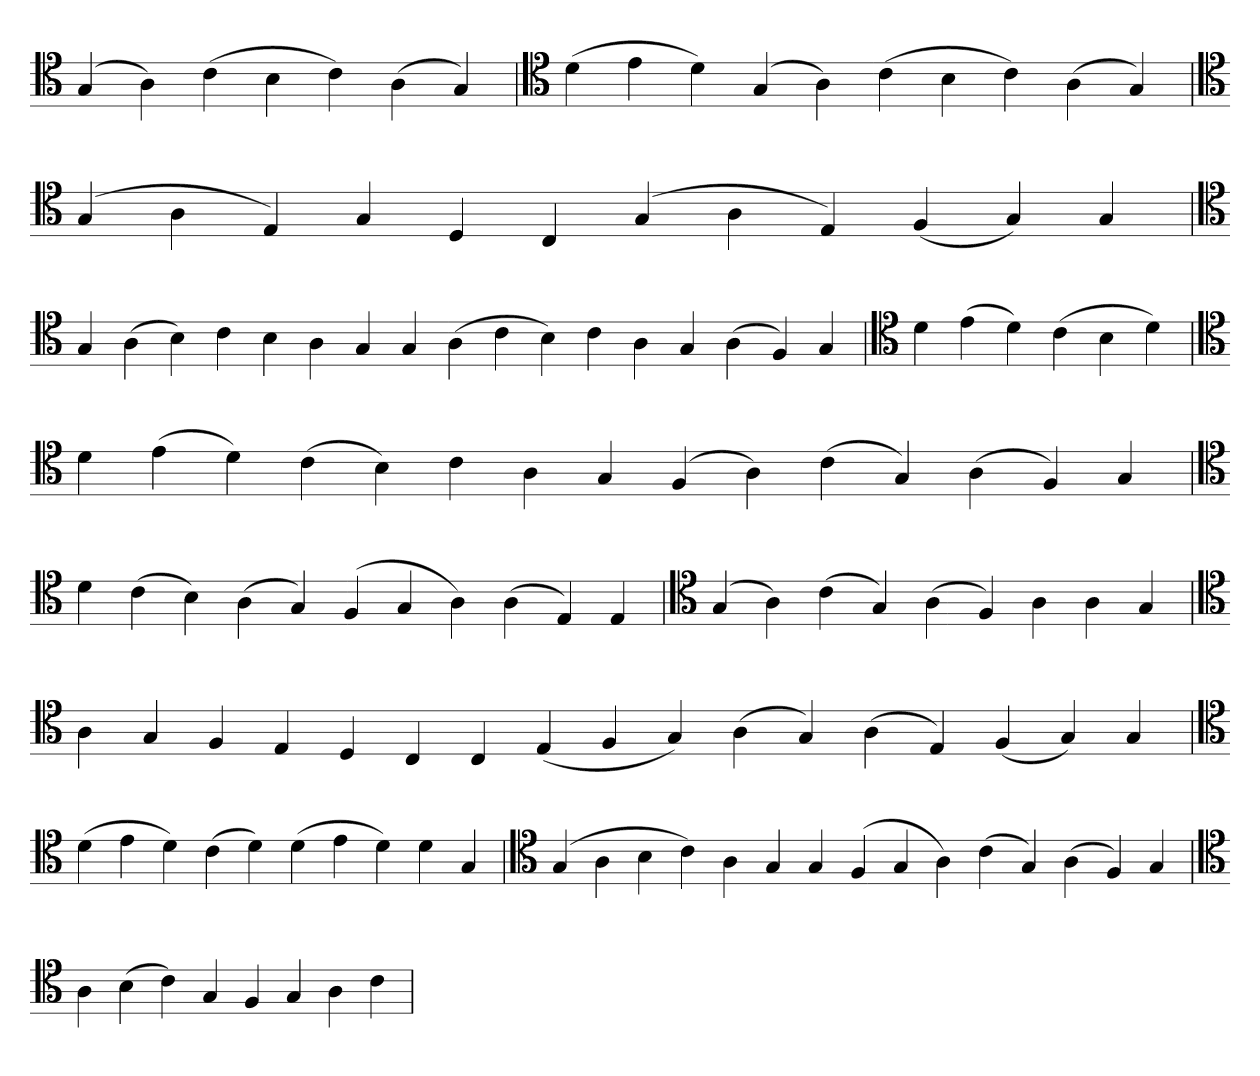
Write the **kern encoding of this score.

**kern
*part1
*staff1
*clefC4
=
(4G
4A)
(4c
4B
4c)
(4A
4G)
=`
*clefC4
(4d
4e
4d)
(4G
4A)
(4c
4B
4c)
(4A
4G)
=`
*clefC4
(4G
4A
4E)
4G
4D
4C
(4G
4A
4E)
(4F
4G)
4G
='
*clefC4
4G
(4A
4B)
4c
4B
4A
4G
4G
(4A
4c
4B)
4c
4A
4G
(4A
4F)
4G
=
*clefC4
4d
(4e
4d)
(4c
4B
4d)
=`
*clefC4
4d
(4e
4d)
(4c
4B)
4c
4A
4G
(4F
4A)
(4c
4G)
(4A
4F)
4G
=`
*clefC4
4d
(4c
4B)
(4A
4G)
(4F
4G
4A)
(4A
4E)
4E
=
*clefC4
(4G
4A)
(4c
4G)
(4A
4F)
4A
4A
4G
=`
*clefC4
4A
4G
4F
4E
4D
4C
4C
(4E
4F
4G)
(4A
4G)
(4A
4E)
(4F
4G)
4G
=
*clefC4
(4d
4e
4d)
(4c
4d)
(4d
4e
4d)
4d
4G
=`
*clefC4
(4G
4A
4B
4c)
4A
4G
4G
(4F
4G
4A)
(4c
4G)
(4A
4F)
4G
=`
*clefC4
4A
(4B
4c)
4G
4F
4G
4A
4c
=
*-
